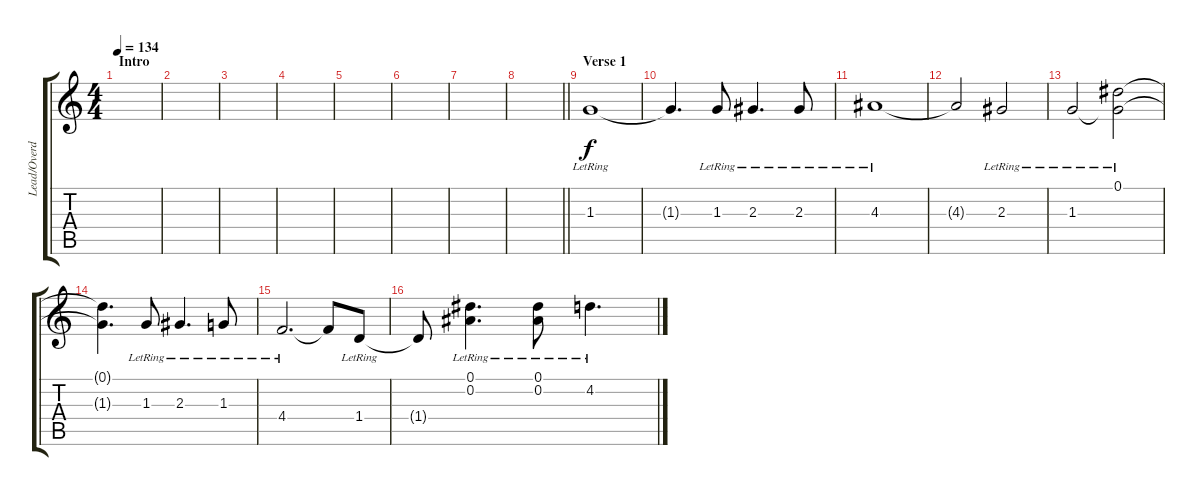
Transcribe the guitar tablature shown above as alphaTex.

\track ("Lead/Overdub 1" "Lead/Overd") {instrument distortionguitar}
\staff {score tabs}
\tuning (Eb4 Bb3 Gb3 Db3 Ab2 Eb2) {hide}
\ts (4 4)
\section ("" "Intro")
\tempo 134
\clef g2
\ks c
|
|
|
|
|
|
|
\barLineRight lightlight
|
\section ("" "Verse 1")
1.3{lr}.1{instrument acousticguitarsteel} |
1.3{t}.4{d} 1.3{lr}.8 2.3{lr}.4{d} 2.3{lr}.8 |
4.3{lr}.1 |
4.3{t}.2 2.3{lr}.2 |
1.3{lr}.2 (0.1{lr} 1.3{t}).2 |
(0.1{t} 1.3{t}).4{d} 1.3{lr}.8 2.3{lr}.4{d} 1.3{lr}.8 |
4.4{lr}.2{d} 4.4{t}.8 1.4{lr}.8 |
1.4{t}.8 (0.1{lr} 0.2{lr}).4{d} (0.1{lr} 0.2{lr}).8 4.2{lr}.4{d}
